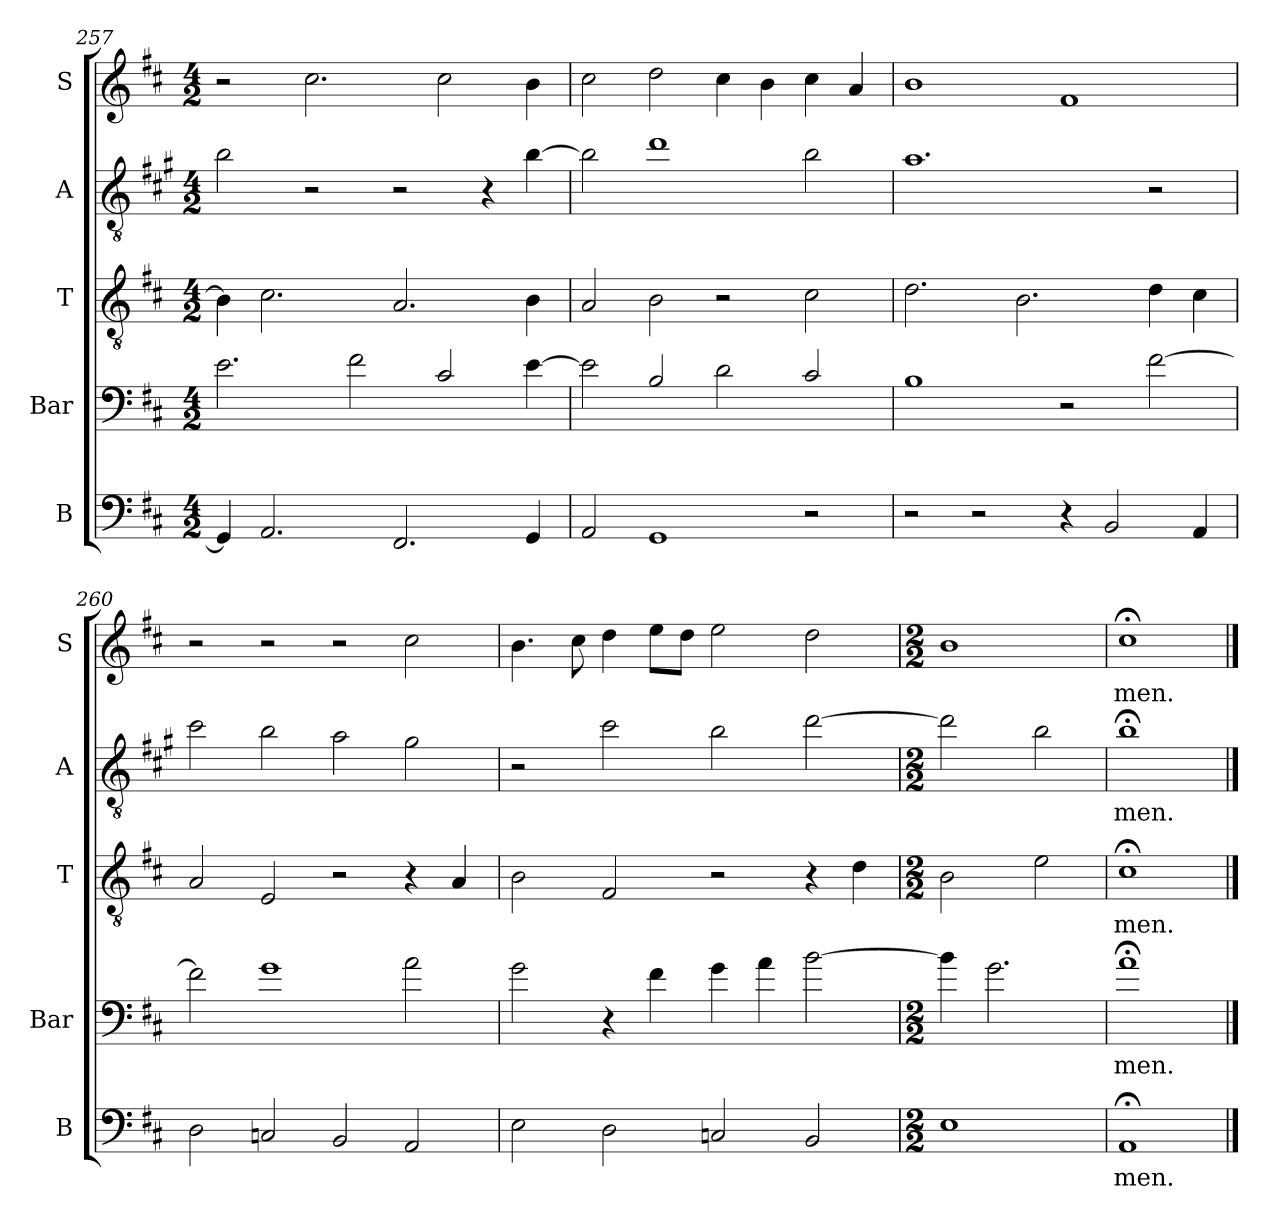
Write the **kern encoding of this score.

**kern	**text	**kern	**text	**kern	**text	**kern	**text	**kern	**text
*part5	*part5	*part4	*part4	*part3	*part3	*part2	*part2	*part1	*part1
*staff5	*staff5	*staff4	*staff4	*staff3	*staff3	*staff2	*staff2	*staff1	*staff1
*I"B	*	*I"Bar	*	*I"T	*	*I"A	*	*I"S	*
*I'B	*	*I'Bar	*	*I'T	*	*I'A	*	*I'S	*
*clefF4	*	*clefF4	*	*clefGv2	*	*clefGv2	*	*clefG2	*
*	*	*ITrd8c14	*	*	*	*ITrd4c7	*	*	*
*k[f#c#]	*	*k[f#c#]	*	*k[f#c#]	*	*k[f#c#]	*	*k[f#c#]	*
*M4/2	*	*M4/2	*	*M4/2	*	*M4/2	*	*M4/2	*
=257	=257	=257	=257	=257	=257	=257	=257	=257	=257
4GG/]	.	2.E\	.	4B\]	.	2e\	.	2r	.
2.AA/	.	.	.	2.c#\	.	.	.	.	.
.	.	.	.	.	.	2r	.	2.cc#\	.
.	.	2F#\	.	.	.	.	.	.	.
2.FF#/	.	.	.	2.A/	.	2r	.	.	.
.	.	2C#/	.	.	.	.	.	2cc#\	.
.	.	.	.	.	.	4r	.	.	.
4GG/	.	[4E\	.	4B\	.	[4e\	.	4b\	.
=258	=258	=258	=258	=258	=258	=258	=258	=258	=258
2AA/	.	2E\]	.	2A/	.	2e\]	.	2cc#\	.
1GG	.	2BB/	.	2B\	.	1g	.	2dd\	.
.	.	2D\	.	2r	.	.	.	4cc#\	.
.	.	.	.	.	.	.	.	4b\	.
2r	.	2C#/	.	2c#\	.	2e\	.	4cc#\	.
.	.	.	.	.	.	.	.	4a/	.
=259	=259	=259	=259	=259	=259	=259	=259	=259	=259
2r	.	1BB	.	2.d\	.	1.d	.	1b	.
2r	.	.	.	.	.	.	.	.	.
.	.	.	.	2.B\	.	.	.	.	.
4r	.	2r	.	.	.	.	.	1f#	.
2BB/	.	.	.	.	.	.	.	.	.
.	.	[2F#\	.	4d\	.	2r	.	.	.
4AA/	.	.	.	4c#\	.	.	.	.	.
=260	=260	=260	=260	=260	=260	=260	=260	=260	=260
2D\	.	2F#\]	.	2A/	.	2f#\	.	2r	.
2Cn/	.	1G	.	2E/	.	2e\	.	2r	.
2BB/	.	.	.	2r	.	2d\	.	2r	.
2AA/	.	2A\	.	4r	.	2c#\	.	2cc#\	.
.	.	.	.	4A/	.	.	.	.	.
!!LO:PB:g=z
=261	=261	=261	=261	=261	=261	=261	=261	=261	=261
*	*	*	*	*	*	*	*	*MM136	*
2E\	.	2G\	.	2B\	.	2r	.	4.b\	.
.	.	.	.	.	.	.	.	8cc#\	.
2D\	.	4r	.	2F#/	.	2f#\	.	4dd\	.
.	.	4F#\	.	.	.	.	.	8ee\L	.
.	.	.	.	.	.	.	.	8dd\J	.
2Cn/	.	4G\	.	2r	.	2e\	.	2ee\	.
.	.	4A\	.	.	.	.	.	.	.
2BB/	.	[2B\	.	4r	.	[2g\	.	2dd\	.
.	.	.	.	4d\	.	.	.	.	.
=262	=262	=262	=262	=262	=262	=262	=262	=262	=262
*M2/2	*	*M2/2	*	*M2/2	*	*M2/2	*	*M2/2	*
*	*	*	*	*	*	*	*	*MM128	*
1E	.	4B\]	.	2B\	.	2g\]	.	1b	.
.	.	2.G\	.	.	.	.	.	.	.
.	.	.	.	2e\	.	2e\	.	.	.
=263	=263	=263	=263	=263	=263	=263	=263	=263	=263
!	!LO:LY:b	!	!LO:LY:b	!	!LO:LY:b	!	!LO:LY:b	!	!LO:LY:b
1AA;<	men.	1A;<	men.	1c#;<	men.	1e;<	men.	1cc#;<	men.
==	==	==	==	==	==	==	==	==	==
*-	*-	*-	*-	*-	*-	*-	*-	*-	*-
